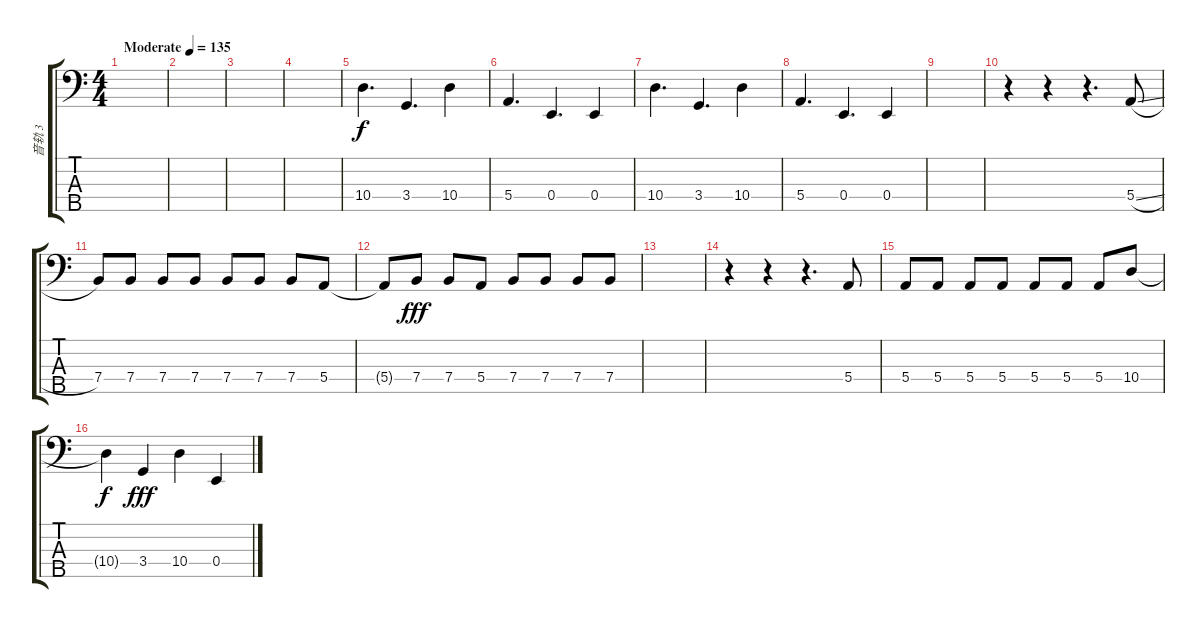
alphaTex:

\track ("音轨 3" "音轨 3") {instrument electricbassfinger}
\staff {score tabs}
\tuning (G2 D2 A1 E1 B0) {hide}
\ts (4 4)
\tempo (135 "Moderate")
\clef f4
\ks c
|
|
|
|
10.4.4{d} 3.4.4{d} 10.4.4 |
5.4.4{d} 0.4.4{d} 0.4.4 |
10.4.4{d} 3.4.4{d} 10.4.4 |
5.4.4{d} 0.4.4{d} 0.4.4 |
|
r.4 r.4 r.4{d} 5.4{sl}.8 |
7.4.8 7.4.8 7.4.8 7.4.8 7.4.8 7.4.8 7.4.8 5.4.8 |
5.4{t}.8{dy f} 7.4.8{dy fff} 7.4.8 5.4.8 7.4.8 7.4.8 7.4.8 7.4.8 |
|
r.4 r.4 r.4{d} 5.4.8 |
5.4.8 5.4.8 5.4.8 5.4.8 5.4.8 5.4.8 5.4.8 10.4.8 |
10.4{t}.4{dy f} 3.4.4{dy fff} 10.4.4 0.4.4
